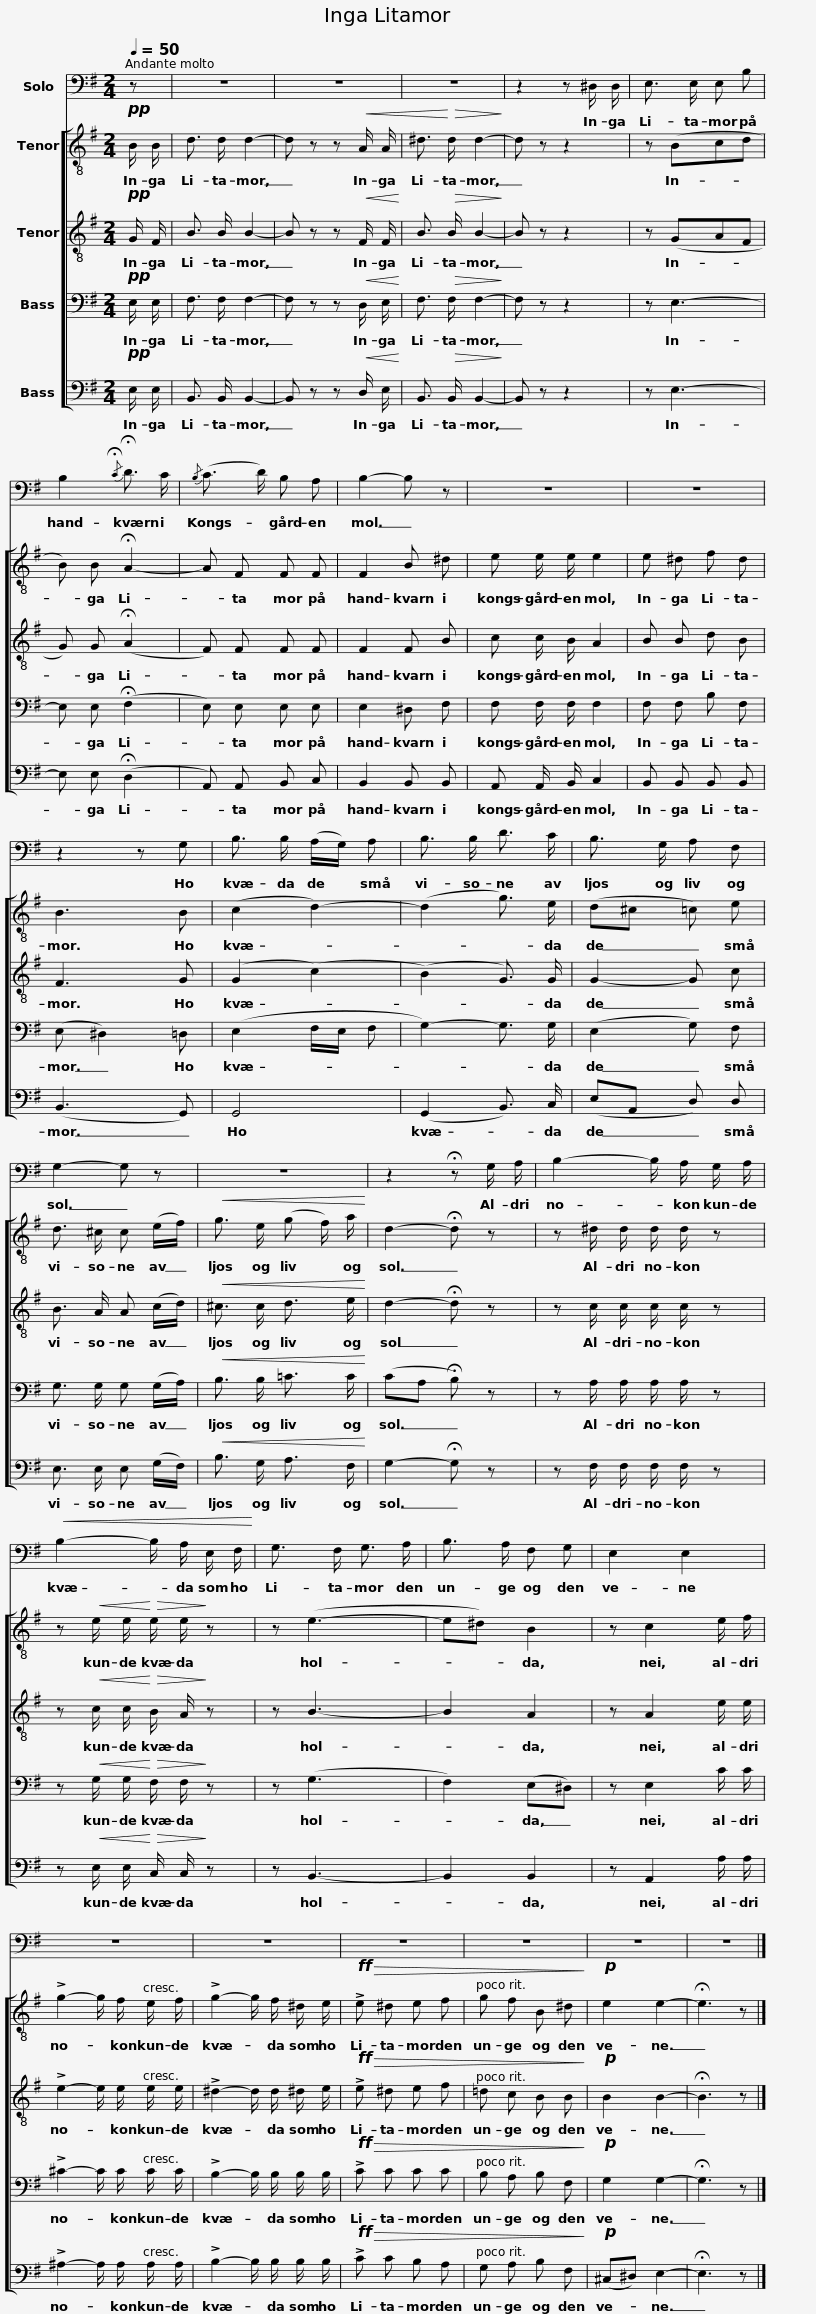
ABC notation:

X:1
%%score 1 [ 2 3 4 5 ]
L:1/8
Q:1/4=50
M:2/4
I:linebreak $
K:G
V:1 bass
V:2 treble-8
V:3 treble-8
V:4 bass
V:5 bass
V:1
 z | z4 | z4 | z4 | z2 z ^D,/ D,/ | %5
 E,3/2 E,/ E, B, | B,2{/!fermata!C} !fermata!D3/2 C/ |{/B,} (C3/2 D/) B, A, |$ B,2- B, z | z4 | %10
 z4 | z2 z G, | B,3/2 B,/ (A,/G,/) A, | B,3/2 B,/ D3/2 C/ | B,3/2 G,/ A, F, | %15
 G,2- G, z |$ z4 | z2 !fermata!z G,/ A,/ | B,2- B,/ A,/ G,/ A,/ |!<(! B,2- B,/ A,/ E,/ F,/!<)! | %20
 G,3/2 F,/ G,3/2 A,/ | B,3/2 A,/ F, G, | E,2 E,2 |$ z4 | z4 | %25
 z4 | z4 | z4 | z4 |] %29
V:2
!pp! B/ B/ | d3/2 d/ d2- | d z z!<(! A/ A/ | ^d3/2!<)!!>(! d/ d2-!>)! | d z z2 | %5
 z (Bcd | B) B !fermata!A2- | A F F F |$ F2 B ^d | e e/ e/ e2 | %10
 e ^d f d | B3 B | (c2 d2-) | (d2 g3/2) e/ | (d^c =c) e | %15
 d3/2 ^c/ c (e/f/) |$!<(! g3/2 e/ (g f/) a/!<)! | d2- !fermata!d z | z ^d/ d/ d/ d/ z | z!<(! e/ e/!<)!!>(! e/ e/!>)! z | %20
 z (e3- | e^d) B2 | z c2 e/ f/ |$ !>!g2- g/ f/ e/ f/ | !>!g2- g/ f/ ^d/ e/ | %25
!ff!!>(! !>!e ^d e f | g f B ^d!>)! |!p! e2 e2- | !fermata!e3 z |] %29
V:3
!pp! G/ F/ | B3/2 B/ B2- | B z z!<(! F/ F/!<)! | B3/2!>(! B/ B2-!>)! | B z z2 | %5
 z (GAF | G) G (!fermata!A2 | F) F F F |$ F2 F B | c c/ B/ A2 | %10
 B B d B | F3 G | (G2 (c2) | (B2) G3/2) G/ | G2- G c | %15
 B3/2 A/ A (c/d/) |$!<(! ^c3/2 c/ d3/2 e/!<)! | d2- !fermata!d z | z c/ c/ c/ c/ z | z!<(! c/ c/!<)!!>(! B/ A/!>)! z | %20
 z B3- | B2 A2 | z A2 e/ e/ |$ !>!e2- e/ e/ e/ e/ | !>!^d2- d/ d/ ^d/ e/ | %25
!ff!!>(! !>!e ^d e f | =d c B B!>)! |!p! B2 B2- | !fermata!B3 z |] %29
V:4
!pp! E,/ E,/ | F,3/2 F,/ F,2- | F, z z!<(! D,/ E,/!<)! | F,3/2!>(! F,/ F,2-!>)! | F, z z2 | %5
 z E,3- | E, E, (!fermata!F,2 | E,) E, E, E, |$ E,2 ^D, F, | F, F,/ F,/ F,2 | %10
 F, F, B, F, | (E, ^D,2) =D, | (E,2 F,/E,/ F, | G,2-) G,3/2 G,/ | (E,2 G,) F, | %15
 G,3/2 G,/ G, (G,/A,/) |$!<(! B,3/2 B,/ =C3/2 C/!<)! | (CA, !fermata!B,) z | z A,/ A,/ A,/ A,/ z | z!<(! G,/ G,/!<)!!>(! F,/ F,/!>)! z | %20
 z (G,3 | F,2) (E,^D,) | z E,2 C/ C/ |$ !>!^C2- C/ C/ C/ C/ | !>!B,2- B,/ B,/ B,/ B,/ | %25
!ff!!>(! !>!C C C C | B, A, B, F,!>)! |!p! G,2 G,2- | !fermata!G,3 z |] %29
V:5
!pp! E,/ E,/ | B,,3/2 B,,/ B,,2- | B,, z z!<(! D,/ E,/!<)! | B,,3/2!>(! B,,/ B,,2-!>)! | B,, z z2 | %5
 z E,3- | E, E, (!fermata!D,2 | A,,) A,, B,, C, |$ B,,2 B,, B,, | A,, A,,/ B,,/ C,2 | %10
 B,, B,, B,, B,, | (B,,3 G,,) | G,,4 | (G,,2 B,,3/2) C,/ | (E,A,, D,) D, | %15
 E,3/2 E,/ E, (G,/F,/) |$!<(! B,3/2 G,/ A,3/2 F,/!<)! | G,2- !fermata!G, z | z F,/ F,/ F,/ F,/ z | z!<(! E,/ E,/!<)!!>(! C,/ C,/!>)! z | %20
 z B,,3- | B,,2 B,,2 | z A,,2 A,/ A,/ |$ !>!^A,2- A,/ A,/ A,/ A,/ | !>!B,2- B,/ B,/ B,/ B,/ | %25
!ff!!>(! !>!C C B, A, | G, A, B, F,!>)! |!p! (^C,^D,) E,2- | !fermata!E,3 z |] %29
